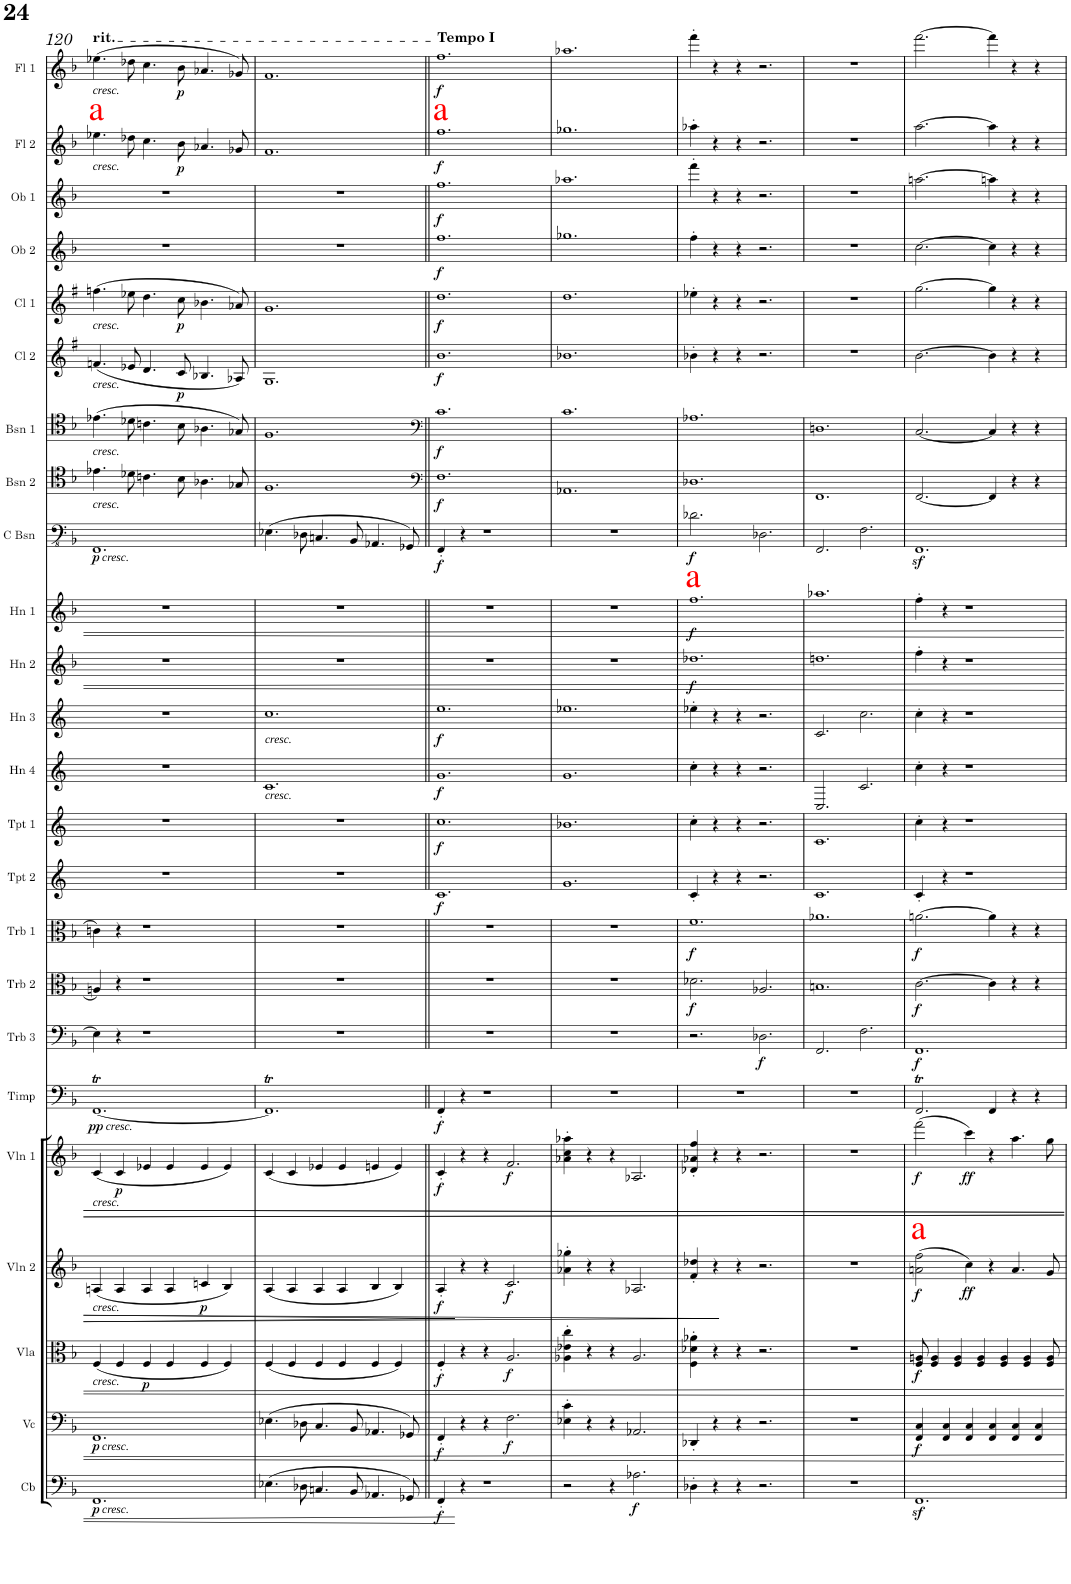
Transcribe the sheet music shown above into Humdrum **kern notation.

**kern	**dynam	**kern	**dynam	**kern	**dynam	**kern	**dynam	**kern	**text	**dynam	**kern	**dynam	**kern	**dynam	**kern	**dynam	**kern	**dynam	**kern	**dynam	**kern	**dynam	**kern	**dynam	**kern	**dynam	**kern	**dynam	**kern	**dynam	**kern	**text	**dynam	**kern	**dynam	**kern	**dynam	**kern	**dynam	**kern	**dynam	**kern	**dynam	**kern	**dynam	**kern	**dynam	**kern	**text	**dynam
*part24	*part24	*part23	*part23	*part22	*part22	*part21	*part21	*part20	*part20	*part20	*part19	*part19	*part18	*part18	*part17	*part17	*part16	*part16	*part15	*part15	*part14	*part14	*part13	*part13	*part12	*part12	*part11	*part11	*part10	*part10	*part9	*part9	*part9	*part8	*part8	*part7	*part7	*part6	*part6	*part5	*part5	*part4	*part4	*part3	*part3	*part2	*part2	*part1	*part1	*part1
*staff24	*staff24	*staff23	*staff23	*staff22	*staff22	*staff21	*staff21	*staff20	*staff20	*staff20	*staff19	*staff19	*staff18	*staff18	*staff17	*staff17	*staff16	*staff16	*staff15	*staff15	*staff14	*staff14	*staff13	*staff13	*staff12	*staff12	*staff11	*staff11	*staff10	*staff10	*staff9	*staff9	*staff9	*staff8	*staff8	*staff7	*staff7	*staff6	*staff6	*staff5	*staff5	*staff4	*staff4	*staff3	*staff3	*staff2	*staff2	*staff1	*staff1	*staff1
*I"Contrabass	*	*I"Violoncello	*	*I"Viola	*	*I"Violin 2	*	*I"Violin 1	*	*	*I"Timpani	*	*I"Trombone 3	*	*I"Trombone 2	*	*I"Trombone 1	*	*I"F Trumpet 2	*	*I"F Trumpet 1	*	*I"F Horn 4	*	*I"F Horn 3	*	*I"C Horn 2	*	*I"C Horn 1	*	*I"Contrabassoon	*	*	*I"Bassoon 2	*	*I"Bassoon 1	*	*I"Bb Clarinet 2	*	*I"Bb Clarinet 1	*	*I"Oboe 2	*	*I"Oboe 1	*	*I"Flute 2	*	*I"Flute 1	*	*
*I'Cb	*	*I'Vc	*	*I'Vla	*	*I'Vln 2	*	*I'Vln 1	*	*	*I'Timp	*	*I'Trb 3	*	*I'Trb 2	*	*I'Trb 1	*	*I'Tpt 2	*	*I'Tpt 1	*	*I'Hn 4	*	*I'Hn 3	*	*I'Hn 2	*	*I'Hn 1	*	*I'C Bsn	*	*	*I'Bsn 2	*	*I'Bsn 1	*	*I'Cl 2	*	*I'Cl 1	*	*I'Ob 2	*	*I'Ob 1	*	*I'Fl 2	*	*I'Fl 1	*	*
!!LO:PB:g=z
*clefF4	*	*clefF4	*	*clefC3	*	*clefG2	*	*clefG2	*	*	*clefF4	*	*clefF4	*	*clefC3	*	*clefC3	*	*clefG2	*	*clefG2	*	*clefG2	*	*clefG2	*	*clefG2	*	*clefG2	*	*clefFv4	*	*	*clefC4	*	*clefC4	*	*clefG2	*	*clefG2	*	*clefG2	*	*clefG2	*	*clefG2	*	*clefG2	*	*
*Trd7c12	*	*	*	*	*	*	*	*	*	*	*	*	*	*	*	*	*	*	*Trd-3c-5	*	*Trd-3c-5	*	*Trd4c7	*	*Trd4c7	*	*Trd7c12	*	*Trd7c12	*	*	*	*	*	*	*	*	*Trd1c2	*	*Trd1c2	*	*	*	*	*	*	*	*	*	*
*k[b-]	*	*k[b-]	*	*k[b-]	*	*k[b-]	*	*k[b-]	*	*	*k[b-]	*	*k[b-]	*	*k[b-]	*	*k[b-]	*	*k[]	*	*k[]	*	*k[]	*	*k[]	*	*k[b-]	*	*k[b-]	*	*k[b-]	*	*	*k[b-]	*	*k[b-]	*	*k[f#]	*	*k[f#]	*	*k[b-]	*	*k[b-]	*	*k[b-]	*	*k[b-]	*	*
*M6/4	*	*M6/4	*	*M6/4	*	*M6/4	*	*M6/4	*	*	*M6/4	*	*M6/4	*	*M6/4	*	*M6/4	*	*M6/4	*	*M6/4	*	*M6/4	*	*M6/4	*	*M6/4	*	*M6/4	*	*M6/4	*	*	*M6/4	*	*M6/4	*	*M6/4	*	*M6/4	*	*M6/4	*	*M6/4	*	*M6/4	*	*M6/4	*	*
=120	=120	=120	=120	=120	=120	=120	=120	=120	=120	=120	=120	=120	=120	=120	=120	=120	=120	=120	=120	=120	=120	=120	=120	=120	=120	=120	=120	=120	=120	=120	=120	=120	=120	=120	=120	=120	=120	=120	=120	=120	=120	=120	=120	=120	=120	=120	=120	=120	=120	=120
!	!	!	!	!	!	!	!	!	!	!	!	!	!	!	!	!	!	!	!	!	!	!	!	!	!	!	!	!	!	!	!	!	!	!	!	!	!	!	!	!	!	!	!	!	!	!	!	!LO:TX:b:i:t=cresc.	!	!
!	!	!	!	!	!	!	!	!	!	!	!	!	!	!	!	!	!	!	!	!	!	!	!	!	!	!	!	!	!	!	!	!	!	!	!	!	!	!	!	!	!	!	!	!	!	!	!	!LO:TX:a:t=rit.	!	!
!	!	!	!	!	!	!	!	!	!	!	!	!	!	!	!	!	!	!	!	!	!	!	!	!	!	!	!	!	!	!	!	!	!	!	!	!	!	!	!	!	!	!	!	!	!	!LO:TX:b:i:t=cresc.	!	!	!	!
!	!	!	!	!	!	!	!	!	!	!	!	!	!	!	!	!	!	!	!	!	!	!	!	!	!	!	!	!	!	!	!	!	!	!	!	!	!	!	!	!LO:TX:b:i:t=cresc.	!	!	!	!	!	!	!	!	!	!
!	!	!	!	!	!	!	!	!	!	!	!	!	!	!	!	!	!	!	!	!	!	!	!	!	!	!	!	!	!	!	!	!	!	!	!	!	!	!LO:TX:b:i:t=cresc.	!	!	!	!	!	!	!	!	!	!	!	!
!	!	!	!	!	!	!	!	!	!	!	!	!	!	!	!	!	!	!	!	!	!	!	!	!	!	!	!	!	!	!	!	!	!	!	!	!LO:TX:b:i:t=cresc.	!	!	!	!	!	!	!	!	!	!	!	!	!	!
!	!	!	!	!	!	!	!	!	!	!	!	!	!	!	!	!	!	!	!	!	!	!	!	!	!	!	!	!	!	!	!	!	!	!LO:TX:b:i:t=cresc.	!	!	!	!	!	!	!	!	!	!	!	!	!	!	!	!
!	!	!	!	!	!	!	!	!	!	!	!	!	!	!	!	!	!	!	!	!	!	!	!	!	!	!	!	!	!	!	!LO:TX:b:i:t=cresc.	!	!	!	!	!	!	!	!	!	!	!	!	!	!	!	!	!	!	!
!	!	!	!	!	!	!	!	!	!	!	!LO:TX:b:i:t=cresc.	!	!	!	!	!	!	!	!	!	!	!	!	!	!	!	!	!	!	!	!	!	!	!	!	!	!	!	!	!	!	!	!	!	!	!	!	!	!	!
!	!	!	!	!	!	!	!	!LO:TX:b:i:t=cresc.	!	!	!	!	!	!	!	!	!	!	!	!	!	!	!	!	!	!	!	!	!	!	!	!	!	!	!	!	!	!	!	!	!	!	!	!	!	!	!	!	!	!
!	!	!	!	!	!	!LO:TX:b:i:t=cresc.	!	!	!	!	!	!	!	!	!	!	!	!	!	!	!	!	!	!	!	!	!	!	!	!	!	!	!	!	!	!	!	!	!	!	!	!	!	!	!	!	!	!	!	!
!	!	!	!	!LO:TX:b:i:t=cresc.	!	!	!	!	!	!	!	!	!	!	!	!	!	!	!	!	!	!	!	!	!	!	!	!	!	!	!	!	!	!	!	!	!	!	!	!	!	!	!	!	!	!	!	!	!	!
!	!	!LO:TX:b:i:t=cresc.	!	!	!	!	!	!	!	!	!	!	!	!	!	!	!	!	!	!	!	!	!	!	!	!	!	!	!	!	!	!	!	!	!	!	!	!	!	!	!	!	!	!	!	!	!	!	!	!
!LO:TX:b:i:t=cresc.	!	!	!	!	!	!	!	!	!	!	!	!	!	!	!	!	!	!	!	!	!	!	!	!	!	!	!	!	!	!	!	!	!	!	!	!	!	!	!	!	!	!	!	!	!	!	!	!	!	!
!	!LO:DY:b	!	!LO:DY:b	!	!	!	!	!	!	!	!	!LO:DY:b	!	!	!	!	!	!	!	!	!	!	!	!	!	!	!	!	!	!	!	!	!LO:DY:b	!	!	!	!	!	!	!	!	!	!	!	!	!	!	!	!LO:LY:b:color=#FF0000	!
1.FF	p	1.FF	p	(4F/	.	(4An/	.	(4c/	.	.	[1.FF>	pp	4E-\]	.	4An/	.	4cn\	.	1.r	.	1.r	.	1.r	.	1.r	.	1.r	.	1.r	.	1.FFF	.	p	4.e-X\	.	(4.e-X\	.	(4.fn/	.	(4.ffn\	.	1.r	.	1.r	.	4.ee-X\	.	(4.ee-X\	a	.
!	!	!	!	!	!	!	!	!	!	!LO:DY:b	!	!	!	!	!	!	!	!	!	!	!	!	!	!	!	!	!	!	!	!	!	!	!	!	!	!	!	!	!	!	!	!	!	!	!	!	!	!	!	!
.	.	.	.	4F/	.	4A/	.	4c/	.	p	.	.	4r	.	4r	.	4r	.	.	.	.	.	.	.	.	.	.	.	.	.	.	.	.	.	.	.	.	.	.	.	.	.	.	.	.	.	.	.	.	.
.	.	.	.	.	.	.	.	.	.	.	.	.	.	.	.	.	.	.	.	.	.	.	.	.	.	.	.	.	.	.	.	.	.	8d-X\	.	8d-X\	.	8e-X/	.	8ee-X\	.	.	.	.	.	8dd-X\	.	8dd-X\	.	.
!	!	!	!	!	!LO:DY:b	!	!	!	!	!	!	!	!	!	!	!	!	!	!	!	!	!	!	!	!	!	!	!	!	!	!	!	!	!	!	!	!	!	!	!	!	!	!	!	!	!	!	!	!	!
.	.	.	.	4F/	p	4A/	.	4e-X/	.	.	.	.	1r	.	1r	.	1r	.	.	.	.	.	.	.	.	.	.	.	.	.	.	.	.	4.cn\	.	4.cn\	.	4.d/	.	4.dd\	.	.	.	.	.	4.cc\	.	4.cc\	.	.
.	.	.	.	4F/	.	4A/	.	4e-/	.	.	.	.	.	.	.	.	.	.	.	.	.	.	.	.	.	.	.	.	.	.	.	.	.	.	.	.	.	.	.	.	.	.	.	.	.	.	.	.	.	.
!	!	!	!	!	!	!	!	!	!	!	!	!	!	!	!	!	!	!	!	!	!	!	!	!	!	!	!	!	!	!	!	!	!	!	!	!	!	!	!LO:DY:b	!	!LO:DY:b	!	!	!	!	!	!LO:DY:b	!	!	!LO:DY:b
.	.	.	.	.	.	.	.	.	.	.	.	.	.	.	.	.	.	.	.	.	.	.	.	.	.	.	.	.	.	.	.	.	.	8B-\	.	8B-\	.	8c/	p	8cc\	p	.	.	.	.	8b-\	p	8b-\	.	p
!	!	!	!	!	!	!	!LO:DY:b	!	!	!	!	!	!	!	!	!	!	!	!	!	!	!	!	!	!	!	!	!	!	!	!	!	!	!	!	!	!	!	!	!	!	!	!	!	!	!	!	!	!	!
.	.	.	.	4F/	.	4cn/	p	4e-/	.	.	.	.	.	.	.	.	.	.	.	.	.	.	.	.	.	.	.	.	.	.	.	.	.	4.A-X\	.	4.A-X\	.	4.B-X/	.	4.b-X\	.	.	.	.	.	4.a-X/	.	4.a-X/	.	.
.	.	.	.	4F/)	.	4B-/)	.	4e-/)	.	.	.	.	.	.	.	.	.	.	.	.	.	.	.	.	.	.	.	.	.	.	.	.	.	.	.	.	.	.	.	.	.	.	.	.	.	.	.	.	.	.
.	.	.	.	.	.	.	.	.	.	.	.	.	.	.	.	.	.	.	.	.	.	.	.	.	.	.	.	.	.	.	.	.	.	8G-X/	.	8G-X/)	.	8A-X/)	.	8a-X/)	.	.	.	.	.	8g-X/	.	8g-X/)	.	.
=121	=121	=121	=121	=121	=121	=121	=121	=121	=121	=121	=121	=121	=121	=121	=121	=121	=121	=121	=121	=121	=121	=121	=121	=121	=121	=121	=121	=121	=121	=121	=121	=121	=121	=121	=121	=121	=121	=121	=121	=121	=121	=121	=121	=121	=121	=121	=121	=121	=121	=121
!	!	!	!	!	!	!	!	!	!	!	!	!	!	!	!	!	!	!	!	!	!	!	!	!	!LO:TX:b:i:t=cresc.	!	!	!	!	!	!	!	!	!	!	!	!	!	!	!	!	!	!	!	!	!	!	!	!	!
!	!	!	!	!	!	!	!	!	!	!	!	!	!	!	!	!	!	!	!	!	!	!	!LO:TX:b:i:t=cresc.	!	!	!	!	!	!	!	!	!	!	!	!	!	!	!	!	!	!	!	!	!	!	!	!	!	!	!
(4.E-X\	.	(4.E-X\	.	(4F/	.	(4A/	.	(4c/	.	.	1.FF>]	.	1.r	.	1.r	.	1.r	.	1.r	.	1.r	.	1.c	.	1.cc	.	1.r	.	1.r	.	(4.EE-X\	.	.	1.F	.	1.F	.	1.G	.	1.g	.	1.r	.	1.r	.	1.f	.	1.f	.	.
.	.	.	.	4F/	.	4A/	.	4c/	.	.	.	.	.	.	.	.	.	.	.	.	.	.	.	.	.	.	.	.	.	.	.	.	.	.	.	.	.	.	.	.	.	.	.	.	.	.	.	.	.	.
8D-X\	.	8D-X\	.	.	.	.	.	.	.	.	.	.	.	.	.	.	.	.	.	.	.	.	.	.	.	.	.	.	.	.	8DD-X\	.	.	.	.	.	.	.	.	.	.	.	.	.	.	.	.	.	.	.
4.Cn/	.	4.C/	.	4F/	.	4A/	.	4e-X/	.	.	.	.	.	.	.	.	.	.	.	.	.	.	.	.	.	.	.	.	.	.	4.CCn/	.	.	.	.	.	.	.	.	.	.	.	.	.	.	.	.	.	.	.
.	.	.	.	4F/	.	4A/	.	4e-/	.	.	.	.	.	.	.	.	.	.	.	.	.	.	.	.	.	.	.	.	.	.	.	.	.	.	.	.	.	.	.	.	.	.	.	.	.	.	.	.	.	.
8BB-/	.	8BB-/	.	.	.	.	.	.	.	.	.	.	.	.	.	.	.	.	.	.	.	.	.	.	.	.	.	.	.	.	8BBB-/	.	.	.	.	.	.	.	.	.	.	.	.	.	.	.	.	.	.	.
4.AA-X/	.	4.AA-X/	.	4F/	.	4B-/	.	4en/	.	.	.	.	.	.	.	.	.	.	.	.	.	.	.	.	.	.	.	.	.	.	4.AAA-X/	.	.	.	.	.	.	.	.	.	.	.	.	.	.	.	.	.	.	.
.	.	.	.	4F/)	.	4B-/)	.	4e/)	.	.	.	.	.	.	.	.	.	.	.	.	.	.	.	.	.	.	.	.	.	.	.	.	.	.	.	.	.	.	.	.	.	.	.	.	.	.	.	.	.	.
8GG-X/)	.	8GG-X/)	.	.	.	.	.	.	.	.	.	.	.	.	.	.	.	.	.	.	.	.	.	.	.	.	.	.	.	.	8GGG-X/)	.	.	.	.	.	.	.	.	.	.	.	.	.	.	.	.	.	.	.
=122||	=122||	=122||	=122||	=122||	=122||	=122||	=122||	=122||	=122||	=122||	=122||	=122||	=122||	=122||	=122||	=122||	=122||	=122||	=122||	=122||	=122||	=122||	=122||	=122||	=122||	=122||	=122||	=122||	=122||	=122||	=122||	=122||	=122||	=122||	=122||	=122||	=122||	=122||	=122||	=122||	=122||	=122||	=122||	=122||	=122||	=122||	=122||	=122||	=122||	=122||
*	*	*	*	*	*	*	*	*	*	*	*	*	*	*	*	*	*	*	*	*	*	*	*	*	*	*	*	*	*	*	*	*	*	*clefF4	*	*clefF4	*	*	*	*	*	*	*	*	*	*	*	*	*	*
!	!	!	!	!	!	!	!	!	!	!	!	!	!	!	!	!	!	!	!	!	!	!	!	!	!	!	!	!	!	!	!	!	!	!	!	!	!	!	!	!	!	!	!	!	!	!	!	!LO:TX:a:B:t=Tempo I	!	!
!	!LO:DY:b	!	!LO:DY:b	!	!LO:DY:b	!	!LO:DY:b	!	!	!LO:DY:b	!	!LO:DY:b	!	!	!	!	!	!	!	!LO:DY:b	!	!LO:DY:b	!	!LO:DY:b	!	!LO:DY:b	!	!	!	!	!	!	!LO:DY:b	!	!LO:DY:b	!	!LO:DY:b	!	!LO:DY:b	!	!LO:DY:b	!	!LO:DY:b	!	!LO:DY:b	!	!LO:DY:b	!	!LO:LY:b:color=#FF0000	!LO:DY:b
4FF'/	f	4FF'/	f	4F'/	f	4A'/	f	4c'/	.	f	4FF'/	f	1.r	.	1.r	.	1.r	.	1.c	f	1.cc	f	1.g	f	1.ee	f	1.r	.	1.r	.	4FFF'/	.	f	1.F	f	1.c	f	1.b	f	1.dd	f	1.ff	f	1.ff	f	1.ff	f	1.ff	a	f
4r	.	4r	.	4r	.	4r	.	4r	.	.	4r	.	.	.	.	.	.	.	.	.	.	.	.	.	.	.	.	.	.	.	4r	.	.	.	.	.	.	.	.	.	.	.	.	.	.	.	.	.	.	.
1r	.	4r	.	4r	.	4r	.	4r	.	.	1r	.	.	.	.	.	.	.	.	.	.	.	.	.	.	.	.	.	.	.	1r	.	.	.	.	.	.	.	.	.	.	.	.	.	.	.	.	.	.	.
!	!	!	!LO:DY:b	!	!LO:DY:b	!	!LO:DY:b	!	!	!LO:DY:b	!	!	!	!	!	!	!	!	!	!	!	!	!	!	!	!	!	!	!	!	!	!	!	!	!	!	!	!	!	!	!	!	!	!	!	!	!	!	!	!
.	.	2.F\	f	2.A/	f	2.c/	f	2.f/	.	f	.	.	.	.	.	.	.	.	.	.	.	.	.	.	.	.	.	.	.	.	.	.	.	.	.	.	.	.	.	.	.	.	.	.	.	.	.	.	.	.
=123	=123	=123	=123	=123	=123	=123	=123	=123	=123	=123	=123	=123	=123	=123	=123	=123	=123	=123	=123	=123	=123	=123	=123	=123	=123	=123	=123	=123	=123	=123	=123	=123	=123	=123	=123	=123	=123	=123	=123	=123	=123	=123	=123	=123	=123	=123	=123	=123	=123	=123
2r	.	4E-X\' 4c\'	.	4A-X\' 4e-X\' 4cc\'	.	4a-X\' 4gg-X\'	.	4a-X\' 4cc\' 4aa-X\'	.	.	1.r	.	1.r	.	1.r	.	1.r	.	1.g	.	1.b-X	.	1.g	.	1.ee-X	.	1.r	.	1.r	.	1.r	.	.	1.AA-X	.	1.c	.	1.b-X	.	1.dd	.	1.gg-X	.	1.aa-X	.	1.gg-X	.	1.aa-X	.	.
.	.	4r	.	4r	.	4r	.	4r	.	.	.	.	.	.	.	.	.	.	.	.	.	.	.	.	.	.	.	.	.	.	.	.	.	.	.	.	.	.	.	.	.	.	.	.	.	.	.	.	.	.
4r	.	4r	.	4r	.	4r	.	4r	.	.	.	.	.	.	.	.	.	.	.	.	.	.	.	.	.	.	.	.	.	.	.	.	.	.	.	.	.	.	.	.	.	.	.	.	.	.	.	.	.	.
!	!LO:DY:b	!	!	!	!	!	!	!	!	!	!	!	!	!	!	!	!	!	!	!	!	!	!	!	!	!	!	!	!	!	!	!	!	!	!	!	!	!	!	!	!	!	!	!	!	!	!	!	!	!
2.A-X\	f	2.AA-X/	.	2.A-/	.	2.A-X/	.	2.A-X/	.	.	.	.	.	.	.	.	.	.	.	.	.	.	.	.	.	.	.	.	.	.	.	.	.	.	.	.	.	.	.	.	.	.	.	.	.	.	.	.	.	.
=124	=124	=124	=124	=124	=124	=124	=124	=124	=124	=124	=124	=124	=124	=124	=124	=124	=124	=124	=124	=124	=124	=124	=124	=124	=124	=124	=124	=124	=124	=124	=124	=124	=124	=124	=124	=124	=124	=124	=124	=124	=124	=124	=124	=124	=124	=124	=124	=124	=124	=124
!	!	!	!	!	!	!	!	!	!	!	!	!	!	!	!	!LO:DY:b	!	!LO:DY:b	!	!	!	!	!	!	!	!	!	!LO:DY:b	!	!LO:DY:b	!	!LO:LY:b:color=#FF0000	!LO:DY:b	!	!	!	!	!	!	!	!	!	!	!	!	!	!	!	!	!
4D-X'\	.	4DD-X'/	.	4F\' 4d-X\' 4a-X\'	.	4f/' 4dd-X/'	.	4d-X/' 4a-X/' 4ff/'	.	.	1.r	.	2.r	.	2.d-X\	f	1.f	f	4c'/	.	4cc'\	.	4cc'\	.	4ee-X'\	.	1.dd-X	f	1.ff	f	2.D-X\	a	f	1.D-X	.	1.A-X	.	4b-X'\	.	4ee-X'\	.	4ff'\	.	4fff'\	.	4aa-X'\	.	4fff'\	.	.
4r	.	4r	.	4r	.	4r	.	4r	.	.	.	.	.	.	.	.	.	.	4r	.	4r	.	4r	.	4r	.	.	.	.	.	.	.	.	.	.	.	.	4r	.	4r	.	4r	.	4r	.	4r	.	4r	.	.
4r	.	4r	.	4r	.	4r	.	4r	.	.	.	.	.	.	.	.	.	.	4r	.	4r	.	4r	.	4r	.	.	.	.	.	.	.	.	.	.	.	.	4r	.	4r	.	4r	.	4r	.	4r	.	4r	.	.
!	!	!	!	!	!	!	!	!	!	!	!	!	!	!LO:DY:b	!	!	!	!	!	!	!	!	!	!	!	!	!	!	!	!	!	!	!	!	!	!	!	!	!	!	!	!	!	!	!	!	!	!	!	!
2.r	.	2.r	.	2.r	.	2.r	.	2.r	.	.	.	.	2.D-X\	f	2.A-X/	.	.	.	2.r	.	2.r	.	2.r	.	2.r	.	.	.	.	.	2.DD-X\	.	.	.	.	.	.	2.r	.	2.r	.	2.r	.	2.r	.	2.r	.	2.r	.	.
=125	=125	=125	=125	=125	=125	=125	=125	=125	=125	=125	=125	=125	=125	=125	=125	=125	=125	=125	=125	=125	=125	=125	=125	=125	=125	=125	=125	=125	=125	=125	=125	=125	=125	=125	=125	=125	=125	=125	=125	=125	=125	=125	=125	=125	=125	=125	=125	=125	=125	=125
1.r	.	1.r	.	1.r	.	1.r	.	1.r	.	.	1.r	.	2.FF/	.	1.Bn	.	1.a-X	.	1.c	.	1.c	.	2.C/	.	2.c/	.	1.ddn	.	1.aa-X	.	2.FFF/	.	.	1.FF	.	1.Dn	.	1.r	.	1.r	.	1.r	.	1.r	.	1.r	.	1.r	.	.
.	.	.	.	.	.	.	.	.	.	.	.	.	2.F\	.	.	.	.	.	.	.	.	.	2.c/	.	2.cc\	.	.	.	.	.	2.FF\	.	.	.	.	.	.	.	.	.	.	.	.	.	.	.	.	.	.	.
=126	=126	=126	=126	=126	=126	=126	=126	=126	=126	=126	=126	=126	=126	=126	=126	=126	=126	=126	=126	=126	=126	=126	=126	=126	=126	=126	=126	=126	=126	=126	=126	=126	=126	=126	=126	=126	=126	=126	=126	=126	=126	=126	=126	=126	=126	=126	=126	=126	=126	=126
!	!	!	!LO:DY:b	!	!LO:DY:b	!	!LO:DY:b	!	!LO:LY:b:color=#FF0000	!LO:DY:b	!	!	!	!LO:DY:b	!	!LO:DY:b	!	!LO:DY:b	!	!	!	!	!	!	!	!	!	!	!	!	!	!	!	!	!	!	!	!	!	!	!	!	!	!	!	!	!	!	!	!
1.FFz<	.	4FF/ 4C/	f	8F/ 8An/	f	(2an\ 2ff\	f	(2fff\	a	f	2.FF>/	.	1.FF	f	[2.c\	f	[2.an\	f	4c'/	.	4cc'\	.	4cc'\	.	4cc'\	.	4ff'\	.	4ff'\	.	1.FFFz<	.	.	[2.FF/	.	[2.C/	.	[2.b\	.	[2.gg\	.	[2.cc\	.	[2.aan\	.	[2.aa\	.	[2.fff\	.	.
.	.	.	.	4F/ 4A/	.	.	.	.	.	.	.	.	.	.	.	.	.	.	.	.	.	.	.	.	.	.	.	.	.	.	.	.	.	.	.	.	.	.	.	.	.	.	.	.	.	.	.	.	.	.
.	.	4FF/ 4C/	.	.	.	.	.	.	.	.	.	.	.	.	.	.	.	.	4r	.	4r	.	4r	.	4r	.	4r	.	4r	.	.	.	.	.	.	.	.	.	.	.	.	.	.	.	.	.	.	.	.	.
.	.	.	.	4F/ 4A/	.	.	.	.	.	.	.	.	.	.	.	.	.	.	.	.	.	.	.	.	.	.	.	.	.	.	.	.	.	.	.	.	.	.	.	.	.	.	.	.	.	.	.	.	.	.
!	!	!	!	!	!	!	!LO:DY:b	!	!	!LO:DY:b	!	!	!	!	!	!	!	!	!	!	!	!	!	!	!	!	!	!	!	!	!	!	!	!	!	!	!	!	!	!	!	!	!	!	!	!	!	!	!	!
.	.	4FF/ 4C/	.	.	.	4cc\)	ff	4ccc\)	.	ff	.	.	.	.	.	.	.	.	1r	.	1r	.	1r	.	1r	.	1r	.	1r	.	.	.	.	.	.	.	.	.	.	.	.	.	.	.	.	.	.	.	.	.
.	.	.	.	4F/ 4A/	.	.	.	.	.	.	.	.	.	.	.	.	.	.	.	.	.	.	.	.	.	.	.	.	.	.	.	.	.	.	.	.	.	.	.	.	.	.	.	.	.	.	.	.	.	.
.	.	4FF/ 4C/	.	.	.	4r	.	4r	.	.	4FF/	.	.	.	4c\]	.	4a\]	.	.	.	.	.	.	.	.	.	.	.	.	.	.	.	.	4FF/]	.	4C/]	.	4b\]	.	4gg\]	.	4cc\]	.	4aan\]	.	4aa\]	.	4fff\]	.	.
.	.	.	.	4F/ 4A/	.	.	.	.	.	.	.	.	.	.	.	.	.	.	.	.	.	.	.	.	.	.	.	.	.	.	.	.	.	.	.	.	.	.	.	.	.	.	.	.	.	.	.	.	.	.
.	.	4FF/ 4C/	.	.	.	4.a/	.	4.aa\	.	.	4r	.	.	.	4r	.	4r	.	.	.	.	.	.	.	.	.	.	.	.	.	.	.	.	4r	.	4r	.	4r	.	4r	.	4r	.	4r	.	4r	.	4r	.	.
.	.	.	.	4F/ 4A/	.	.	.	.	.	.	.	.	.	.	.	.	.	.	.	.	.	.	.	.	.	.	.	.	.	.	.	.	.	.	.	.	.	.	.	.	.	.	.	.	.	.	.	.	.	.
.	.	4FF/ 4C/	.	.	.	.	.	.	.	.	4r	.	.	.	4r	.	4r	.	.	.	.	.	.	.	.	.	.	.	.	.	.	.	.	4r	.	4r	.	4r	.	4r	.	4r	.	4r	.	4r	.	4r	.	.
.	.	.	.	8F/ 8A/	.	8g/	.	8gg\	.	.	.	.	.	.	.	.	.	.	.	.	.	.	.	.	.	.	.	.	.	.	.	.	.	.	.	.	.	.	.	.	.	.	.	.	.	.	.	.	.	.
=	=	=	=	=	=	=	=	=	=	=	=	=	=	=	=	=	=	=	=	=	=	=	=	=	=	=	=	=	=	=	=	=	=	=	=	=	=	=	=	=	=	=	=	=	=	=	=	=	=	=
*-	*-	*-	*-	*-	*-	*-	*-	*-	*-	*-	*-	*-	*-	*-	*-	*-	*-	*-	*-	*-	*-	*-	*-	*-	*-	*-	*-	*-	*-	*-	*-	*-	*-	*-	*-	*-	*-	*-	*-	*-	*-	*-	*-	*-	*-	*-	*-	*-	*-	*-
